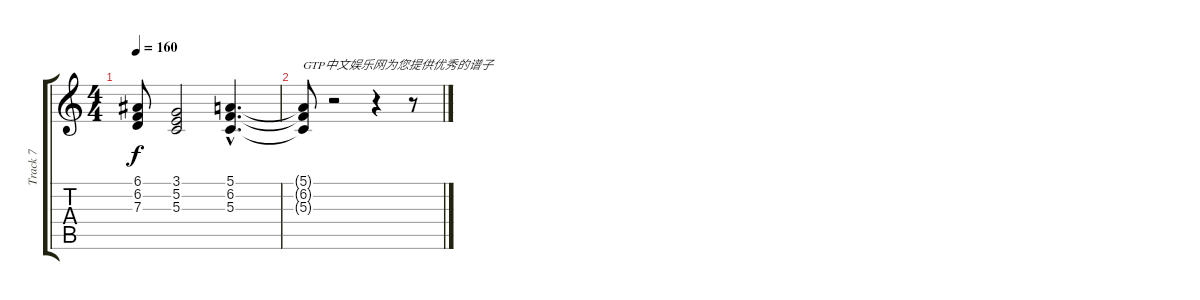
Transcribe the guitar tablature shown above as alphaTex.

\track ("Track 7" "Track 7") {instrument acousticgrandpiano}
\staff {score tabs}
\tuning (E4 B3 G3 D3 A2 E2) {hide}
\ts (4 4)
\tempo 160
\clef g2
\ks c
(6.1{t} 6.2{t} 7.3{t}).8{dy f} (3.1 5.2 5.3).2 (5.1{hac} 6.2{hac} 5.3{hac}).4{d} |
(5.1{t} 6.2{t} 5.3{t}).8{txt "GTP中文娱乐网为您提供优秀的谱子"} r.2 r.4 r.8
